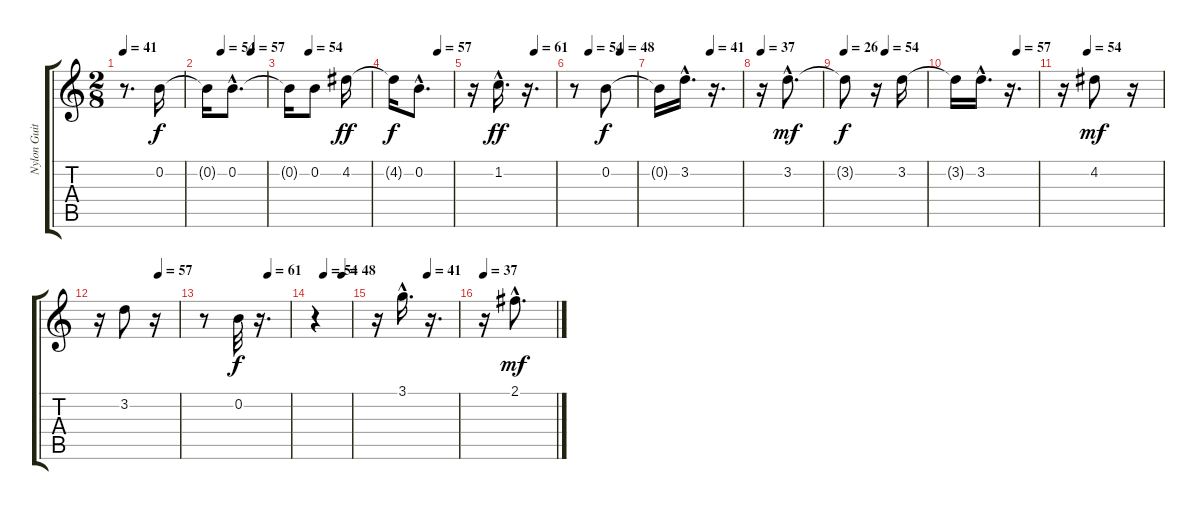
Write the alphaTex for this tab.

\track ("Nylon Guitar (2nd string)" "Nylon Guit") {instrument acousticguitarnylon}
\staff {score tabs}
\tuning (E4 B3 G3 D3 A2 E2) {hide}
\ts (2 8)
\tempo 41
\clef g2
\ks c
r.8{d dy f instrument acousticguitarnylon} 0.2.16 |
\tempo (54 0.25)
\tempo (57 0.75)
0.2{t}.16 0.2{hac}.8{d} |
\tempo (54 0.25)
0.2{t}.16 0.2.8 4.2.16{dy ff} |
\tempo (57 0.75)
4.2{t}.16{dy f} 0.2{hac}.8{d} |
\tempo (61 0.75)
r.16 1.2{hac}.16{d dy ff} r.16{d} |
\tempo (54 0.25)
\tempo (48 0.75)
r.8 0.2.8{dy f} |
\tempo (41 0.625)
0.2{t}.16 3.2{hac}.16{d} r.16{d} |
\tempo 37
r.16 3.2{hac}.8{d dy mf} |
\tempo 26
\tempo (54 0.5)
3.2{t}.8{dy f} r.16 3.2.16 |
\tempo (57 0.75)
3.2{t}.16 3.2{hac}.16{d} r.16{d} |
\tempo (54 0.25)
r.16 4.2.8{dy mf} r.16 |
\tempo (57 0.75)
r.16 3.2.8 r.16 |
\tempo (61 0.75)
r.8 0.2.32{dy f} r.16{d} |
\tempo (54 0.25)
\tempo (48 0.75)
r.4 |
\tempo (41 0.625)
r.16 3.1{hac}.16{d} r.16{d} |
\tempo 37
r.16 2.1{hac}.8{d dy mf}
